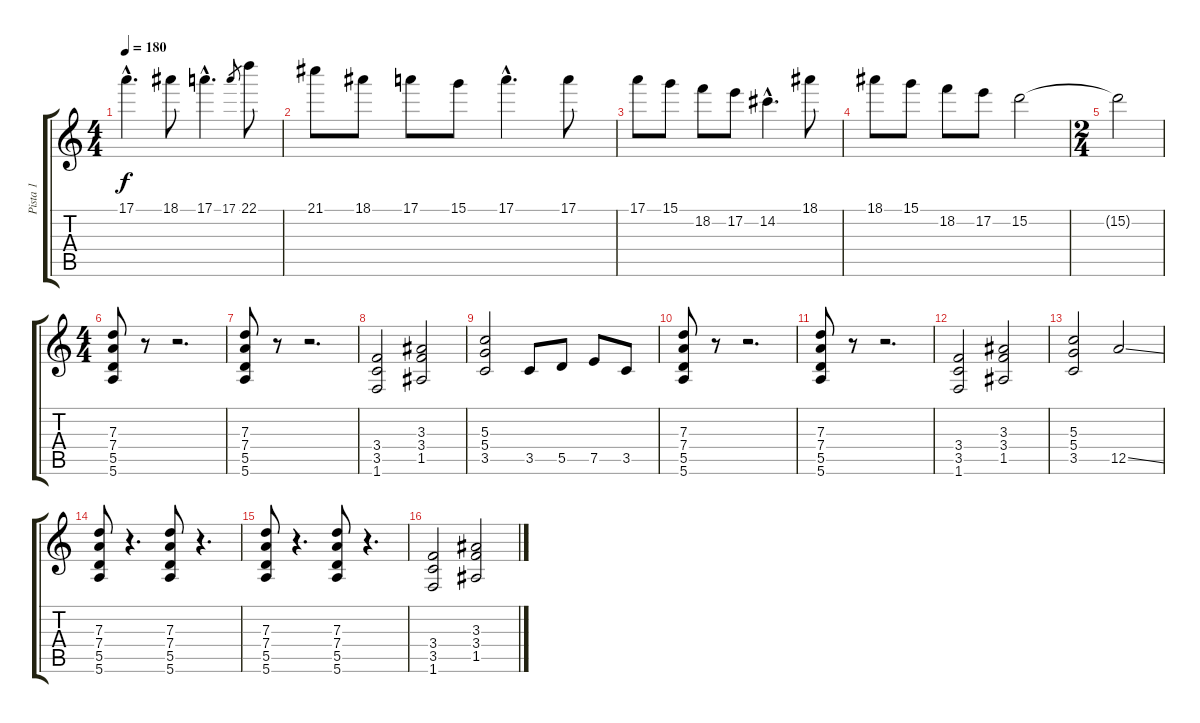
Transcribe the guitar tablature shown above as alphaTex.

\track ("Pista 1" "Pista 1") {instrument distortionguitar}
\staff {score tabs}
\tuning (E4 B3 G3 D3 A2 E2) {hide}
\ts (4 4)
\tempo 180
\clef g2
\ks c
17.1{hac}.4{d dy f} 18.1.8 17.1{hac}.4{d} 17.1.8{gr} 22.1.8 |
21.1.8 18.1.8 17.1.8 15.1.8 17.1{hac}.4{d} 17.1.8 |
17.1.8 15.1.8 18.2.8 17.2.8 14.2{hac}.4{d} 18.1.8 |
18.1.8 15.1.8 18.2.8 17.2.8 15.2.2 |
\ts (2 4)
15.2{t}.2 |
\ts (4 4)
(7.3 7.4 5.5 5.6).8 r.8 r.2{d} |
(7.3 7.4 5.5 5.6).8 r.8 r.2{d} |
(3.4 3.5 1.6).2 (3.3 3.4 1.5).2 |
(5.3 5.4 3.5).2 3.5.8 5.5.8 7.5.8 3.5.8 |
(7.3 7.4 5.5 5.6).8 r.8 r.2{d} |
(7.3 7.4 5.5 5.6).8 r.8 r.2{d} |
(3.4 3.5 1.6).2 (3.3 3.4 1.5).2 |
(5.3 5.4 3.5).2 12.5{ss}.2 |
(7.3 7.4 5.5 5.6).8 r.4{d} (7.3 7.4 5.5 5.6).8 r.4{d} |
(7.3 7.4 5.5 5.6).8 r.4{d} (7.3 7.4 5.5 5.6).8 r.4{d} |
(3.4 3.5 1.6).2 (3.3 3.4 1.5).2
